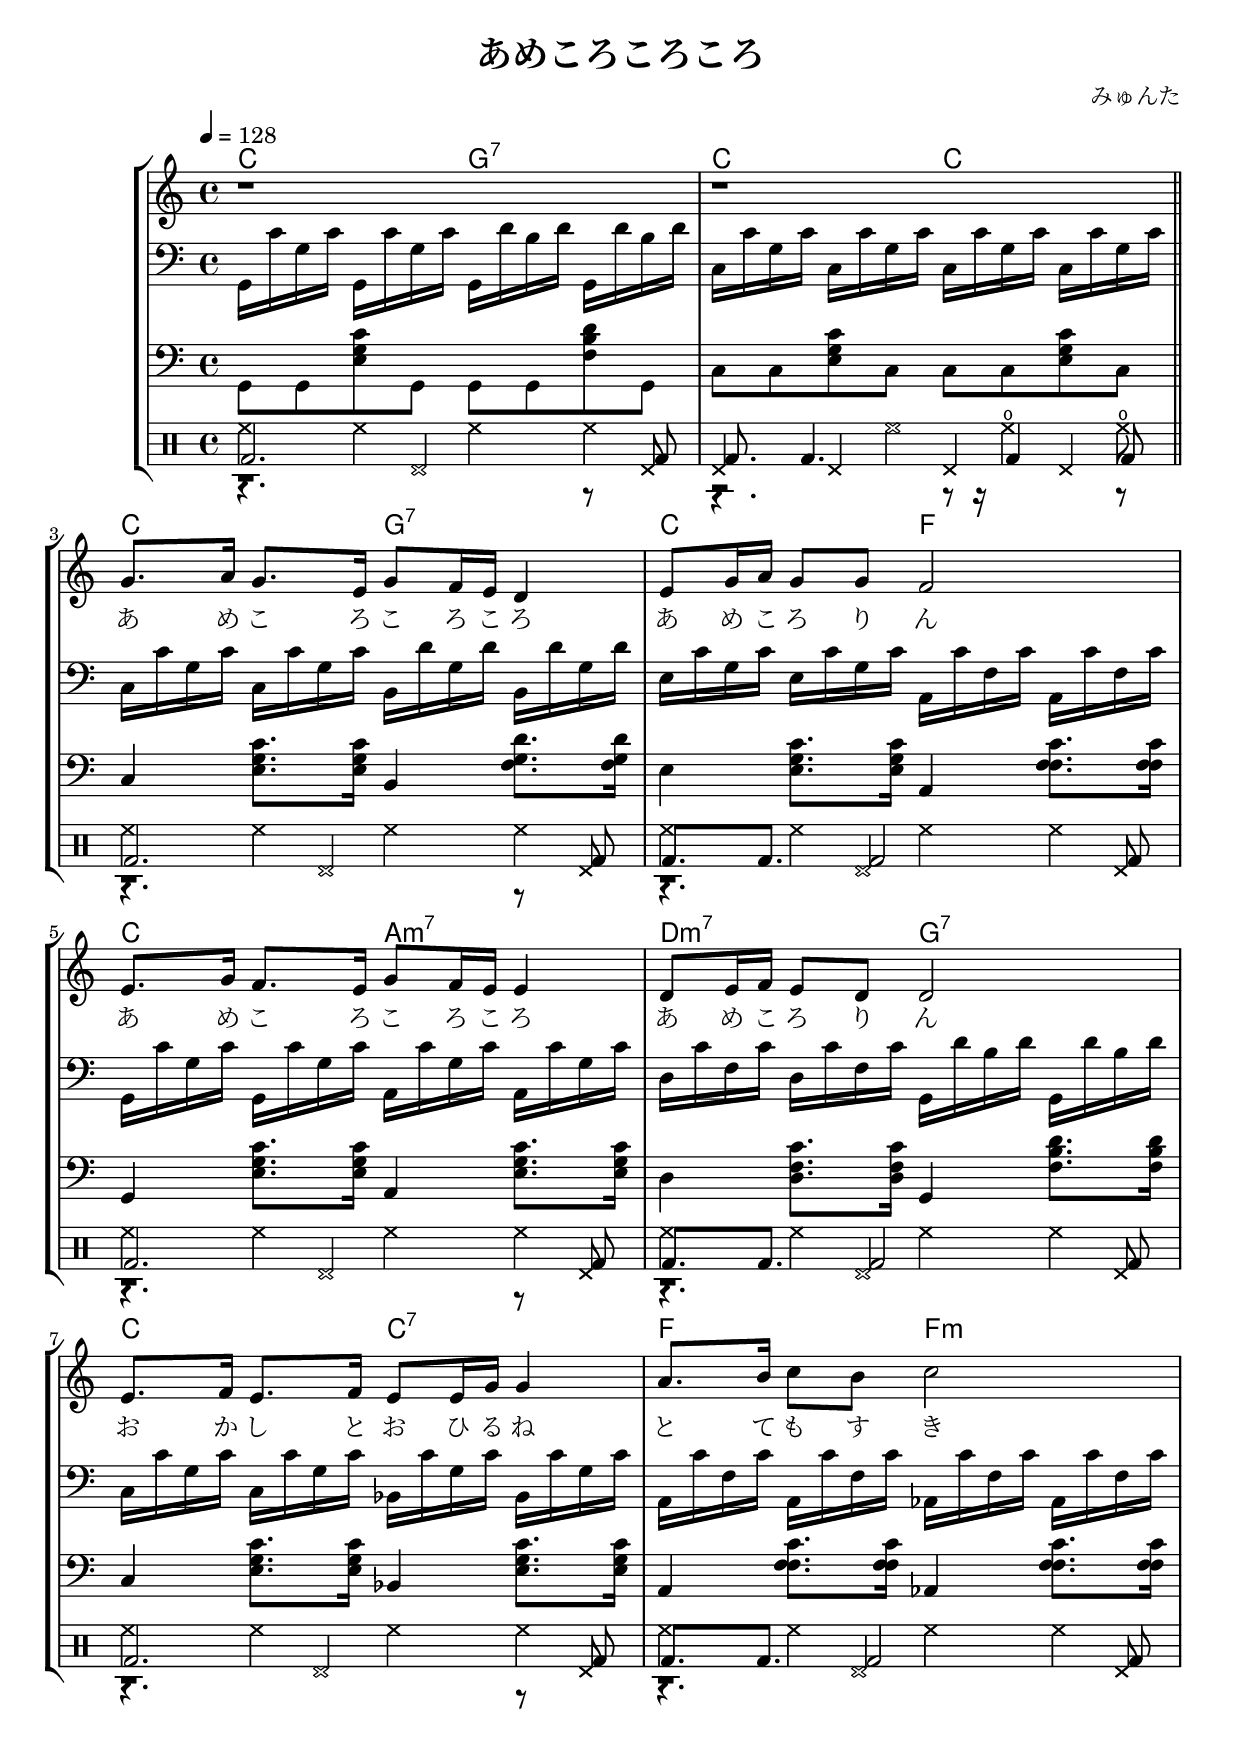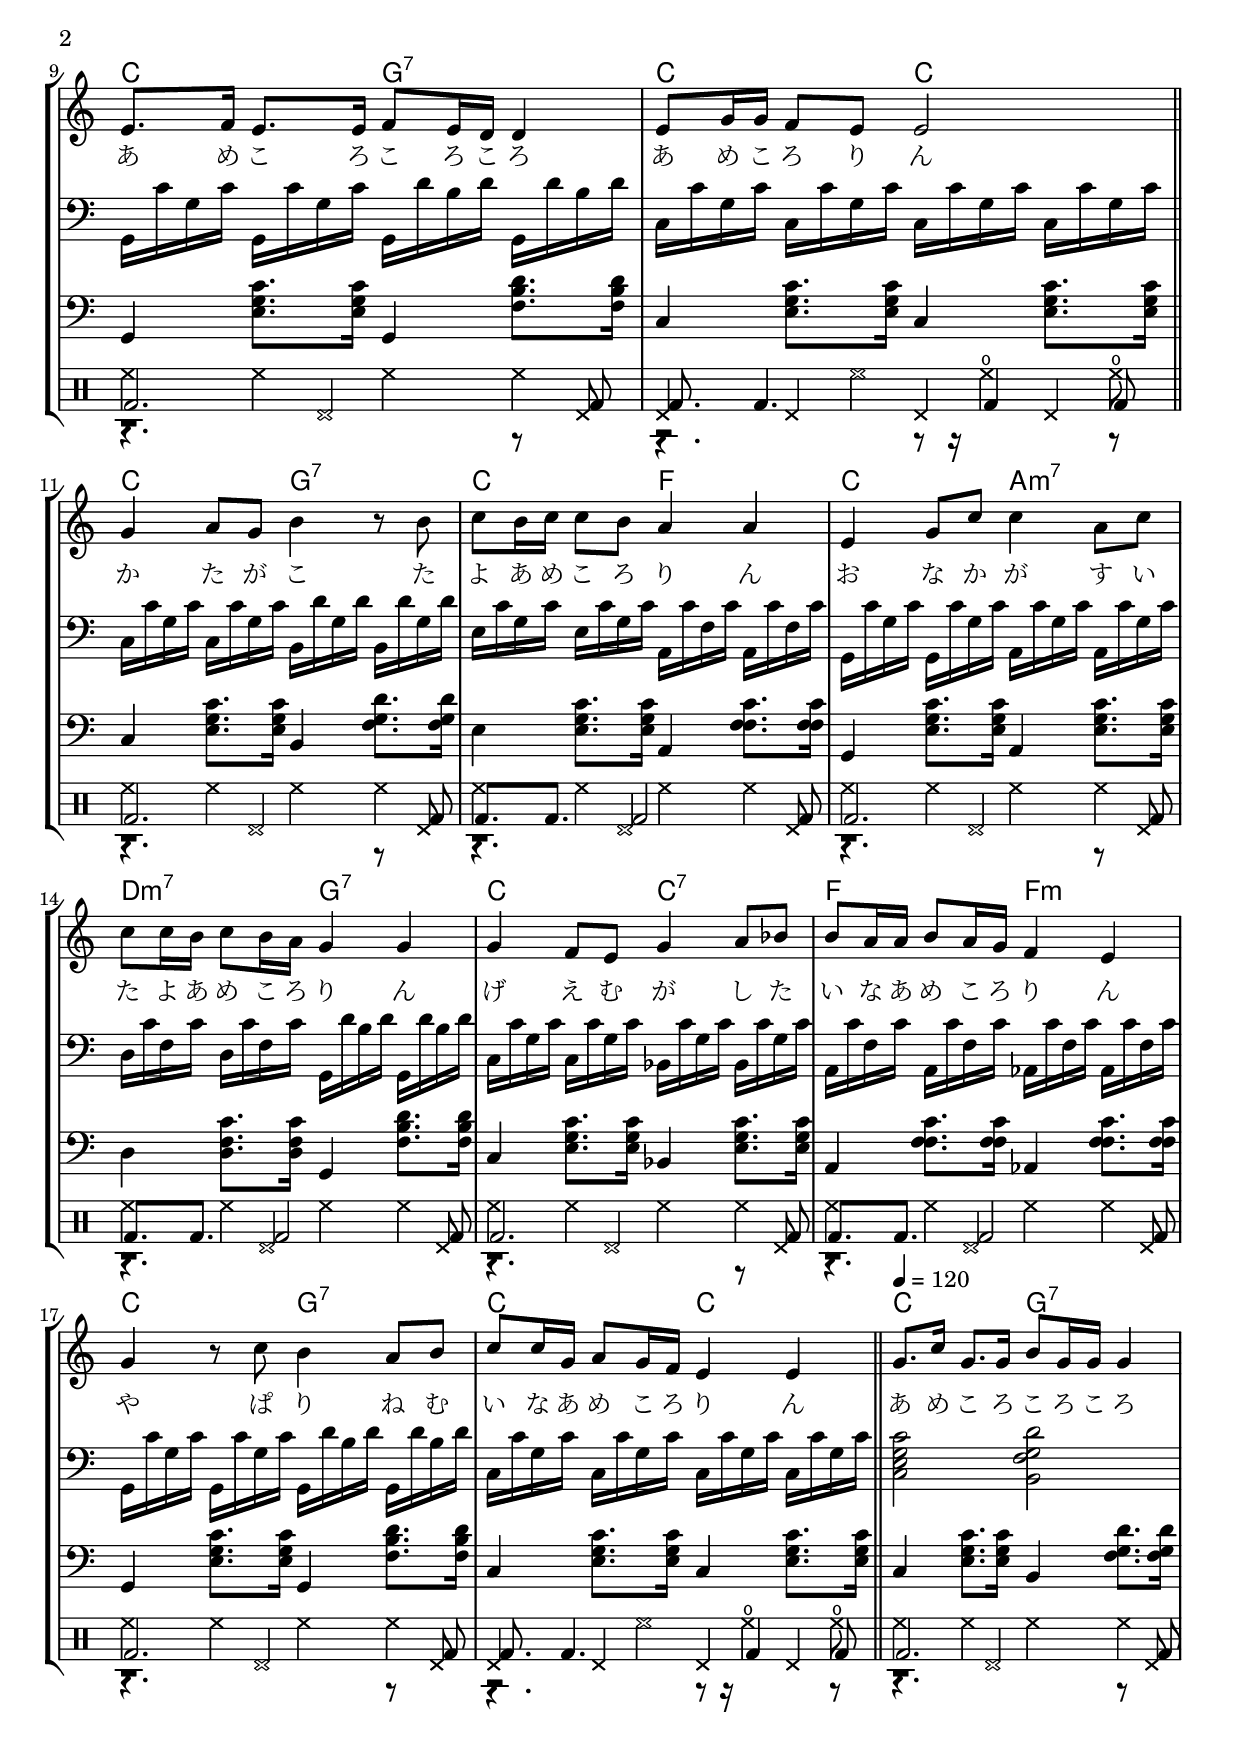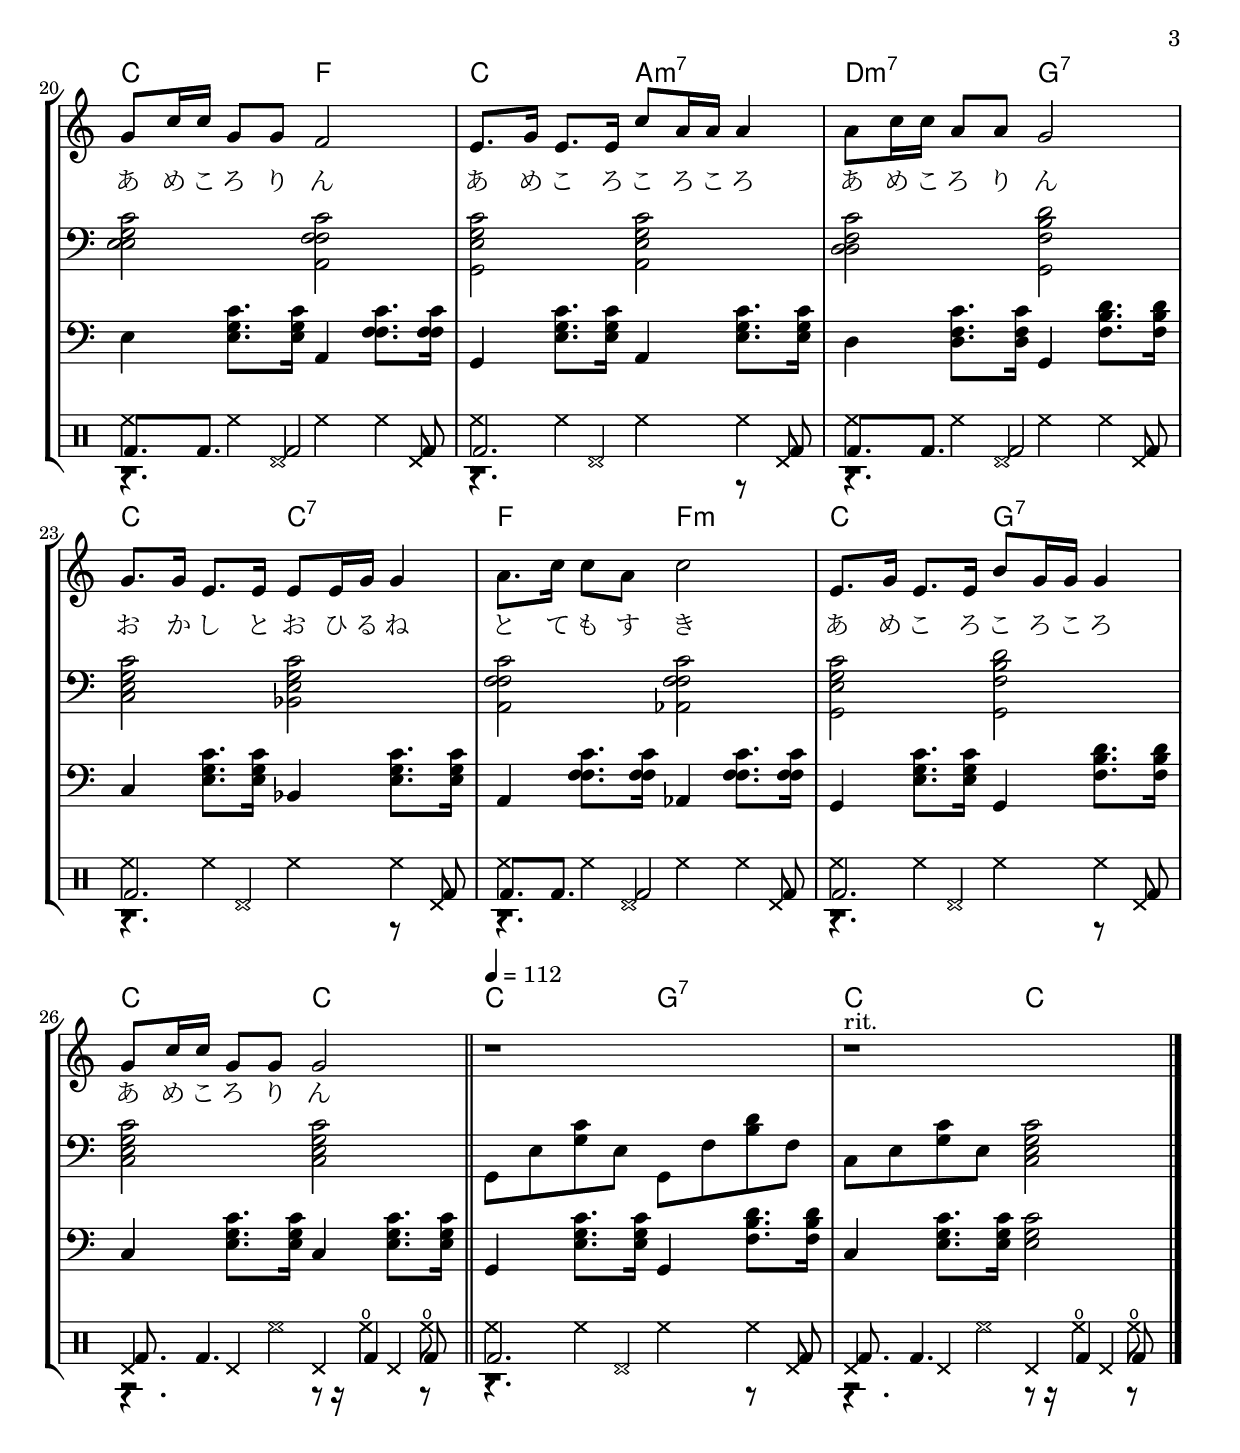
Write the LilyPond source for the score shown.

\version "2.12.1"

\header {
	title = \markup {あめころころころ}
	composer = \markup \center-column {みゅんた}
}

harmony = \chordmode {
	c2 g:7 c c 

	c g:7 c f c a:min7 d:min7 g:7 c c:7 f f:m c g:7 c c 

	c g:7 c f c a:min7 d:min7 g:7 c c:7 f f:m c g:7 c c 

	c g:7 c f c a:min7 d:min7 g:7 c c:7 f f:m c g:7 c c 

	c g:7 c c 
}

melody = {
	\key c \major
	\tempo 4 = 128
	r1 | r1   
	\set Staff.midiInstrument = #"fss0.32"
	 g'8.  a'16  g'8.  e'16  g'8  f'16  e'16  d'4 
	e'8  g'16  a'16  g'8  g'8  f'2 
	e'8.  g'16  f'8.  e'16  g'8  f'16  e'16  e'4 
	d'8  e'16  f'16  e'8  d'8  d'2 
	e'8.  f'16  e'8.  f'16  e'8  e'16  g'16  g'4 
	a'8.  b'16  c''8  b'8  c''2 
	e'8.  f'16  e'8.  e'16  f'8  e'16  d'16  d'4 
	e'8  g'16  g'16  f'8  e'8  e'2
	\set Staff.midiInstrument = #"mmi0.42"
	 g'4  a'8  g'8  b'4  r8  b'8 
	c''8  b'16  c''16  c''8  b'8  a'4  a'4 
	e'4  g'8  c''8  c''4  a'8  c''8 
	c''8  c''16  b'16  c''8  b'16  a'16  g'4  g'4 
	g'4  f'8  e'8  g'4  a'8  bes'8 
	b'8  a'16  a'16  b'8  a'16  g'16  f'4  e'4 
	g'4  r8  c''8  b'4  a'8  b'8 
	c''8  c''16  g'16  a'8  g'16  f'16  e'4  e'4
	\set Staff.midiInstrument = #"fss0.32"
		\tempo 4 = 120
 g'8.  c''16  g'8.  g'16  b'8  g'16  g'16  g'4 
	g'8  c''16  c''16  g'8  g'8  f'2 
	e'8.  g'16  e'8.  e'16  c''8  a'16  a'16  a'4 
	a'8  c''16  c''16  a'8  a'8  g'2 
	g'8.  g'16  e'8.  e'16  e'8  e'16  g'16  g'4 
	a'8.  c''16  c''8  a'8  c''2 
	e'8.  g'16  e'8.  e'16  b'8  g'16  g'16  g'4 
	g'8  c''16  c''16  g'8  g'8  g'2
	\tempo 4 = 112
	r1 | r1^"rit." \bar "|."
}

words = \lyricmode {
	
	あ  め  こ  ろ  こ  ろ  こ  ろ  あ  め  こ  ろ  り  ん  あ  め  こ  ろ  こ  ろ  こ  ろ  あ  め  こ  ろ  り  ん  お  か  し  と  お  ひ  る  ね  と  て  も  す  き  あ  め  こ  ろ  こ  ろ  こ  ろ  あ  め  こ  ろ  り  ん  
	か  た  が  こ  た  よ  あ  め  こ  ろ  り  ん  お  な  か  が  す  い  た  よ  あ  め  こ  ろ  り  ん  げ  え  む  が  し  た  い  な  あ  め  こ  ろ  り  ん  や  ぱ  り  ね  む  い  な  あ  め  こ  ろ  り  ん  
	あ  め  こ  ろ  こ  ろ  こ  ろ  あ  め  こ  ろ  り  ん  あ  め  こ  ろ  こ  ろ  こ  ろ  あ  め  こ  ろ  り  ん  お  か  し  と  お  ひ  る  ね  と  て  も  す  き  あ  め  こ  ろ  こ  ろ  こ  ろ  あ  め  こ  ろ  り  ん  
	
}

tempochange = {
	\tempo 4 = 128
	r1 | r1 \bar "||"
	\tempo 4 = 128
	r1 | r1 | r1 | r1 | r1 | r1 | r1 | r1 \bar "||"
	\tempo 4 = 128
	r1 | r1 | r1 | r1 | r1 | r1 | r1 | r1 \bar "||"
	\tempo 4 = 120
	r1 | r1 | r1 | r1 | r1 | r1 | r1 | r1 \bar "||"
	\tempo 4 = 112
	r1 | \tempo 4 = 84 r2 \tempo 4 = 74 r2 \bar "|."
}

mainacc = {
	\clef bass
	\set Staff.midiInstrument = #"FX 5 (brightness)"
	\key c \major
	\tempo 4 = 128
	g,16 c' g c' g, c' g c'
	g,16 d' b d' g, d' b d'
	c16 c' g c' c c' g c'
	c16 c' g c' c c' g c'
	\bar "||"

	\set Staff.midiInstrument = #"FX 5 (brightness)"
	c16 c' g c' c c' g c'
	b,16 d' g d' b, d' g d'
	e16 c' g c' e c' g c'
	a,16 c' f c' a, c' f c'
	g,16 c' g c' g, c' g c'
	a,16 c' g c' a, c' g c'
	d16 c' f c' d c' f c'
	g,16 d' b d' g, d' b d'
	c16 c' g c' c c' g c'
	bes,16 c' g c' bes, c' g c'
	a,16 c' f c' a, c' f c'
	as,16 c' f c' as, c' f c'
	g,16 c' g c' g, c' g c'
	g,16 d' b d' g, d' b d'
	c16 c' g c' c c' g c'
	c16 c' g c' c c' g c'
	\bar "||"

	\set Staff.midiInstrument = #"FX 5 (brightness)"
	c16 c' g c' c c' g c'
	b,16 d' g d' b, d' g d'
	e16 c' g c' e c' g c'
	a,16 c' f c' a, c' f c'
	g,16 c' g c' g, c' g c'
	a,16 c' g c' a, c' g c'
	d16 c' f c' d c' f c'
	g,16 d' b d' g, d' b d'
	c16 c' g c' c c' g c'
	bes,16 c' g c' bes, c' g c'
	a,16 c' f c' a, c' f c'
	as,16 c' f c' as, c' f c'
	g,16 c' g c' g, c' g c'
	g,16 d' b d' g, d' b d'
	c16 c' g c' c c' g c'
	c16 c' g c' c c' g c'
	\bar "||"

	\set Staff.midiInstrument = #"Bird Tweet"
	\tempo 4 = 120
	<c e g c'>2
	<b, f g d'>2
	<e e g c'>2
	<a, f f c'>2
	<g, e g c'>2
	<a, e g c'>2
	<d d f c'>2
	<g, f b d'>2
	<c e g c'>2
	<bes, e g c'>2
	<a, f f c'>2
	<as, f f c'>2
	<g, e g c'>2
	<g, f b d'>2
	<c e g c'>2
	<c e g c'>2
	\bar "||"

	\set Staff.midiInstrument = #"FX 3 (crystal)"
	\tempo 4 = 112
	g,8 e <g c'> e
	g,8 f <b d'> f
	c8 e <g c'> e
	<c e g c'>2
	\bar "|."
}

subacc = {
	\clef bass
	\set Staff.midiInstrument = #"Pad 4 (choir)"
	\key c \major
	\tempo 4 = 128
	g,8 g,8 <e g c'>8 g,8
	g,8 g,8 <f b d'>8 g,8
	c8 c8 <e g c'>8 c8
	c8 c8 <e g c'>8 c8
	\bar "||"

	\set Staff.midiInstrument = #"Pad 4 (choir)"
	c4 <e g c'>8. <e g c'>16
	b,4 <f g d'>8. <f g d'>16
	e4 <e g c'>8. <e g c'>16
	a,4 <f f c'>8. <f f c'>16
	g,4 <e g c'>8. <e g c'>16
	a,4 <e g c'>8. <e g c'>16
	d4 <d f c'>8. <d f c'>16
	g,4 <f b d'>8. <f b d'>16
	c4 <e g c'>8. <e g c'>16
	bes,4 <e g c'>8. <e g c'>16
	a,4 <f f c'>8. <f f c'>16
	as,4 <f f c'>8. <f f c'>16
	g,4 <e g c'>8. <e g c'>16
	g,4 <f b d'>8. <f b d'>16
	c4 <e g c'>8. <e g c'>16
	c4 <e g c'>8. <e g c'>16
	\bar "||"

	\set Staff.midiInstrument = #"Pad 4 (choir)"
	c4 <e g c'>8. <e g c'>16
	b,4 <f g d'>8. <f g d'>16
	e4 <e g c'>8. <e g c'>16
	a,4 <f f c'>8. <f f c'>16
	g,4 <e g c'>8. <e g c'>16
	a,4 <e g c'>8. <e g c'>16
	d4 <d f c'>8. <d f c'>16
	g,4 <f b d'>8. <f b d'>16
	c4 <e g c'>8. <e g c'>16
	bes,4 <e g c'>8. <e g c'>16
	a,4 <f f c'>8. <f f c'>16
	as,4 <f f c'>8. <f f c'>16
	g,4 <e g c'>8. <e g c'>16
	g,4 <f b d'>8. <f b d'>16
	c4 <e g c'>8. <e g c'>16
	c4 <e g c'>8. <e g c'>16
	\bar "||"

	\set Staff.midiInstrument = #"FX 3 (crystal)"
	\tempo 4 = 120
	c4 <e g c'>8. <e g c'>16
	b,4 <f g d'>8. <f g d'>16
	e4 <e g c'>8. <e g c'>16
	a,4 <f f c'>8. <f f c'>16
	g,4 <e g c'>8. <e g c'>16
	a,4 <e g c'>8. <e g c'>16
	d4 <d f c'>8. <d f c'>16
	g,4 <f b d'>8. <f b d'>16
	c4 <e g c'>8. <e g c'>16
	bes,4 <e g c'>8. <e g c'>16
	a,4 <f f c'>8. <f f c'>16
	as,4 <f f c'>8. <f f c'>16
	g,4 <e g c'>8. <e g c'>16
	g,4 <f b d'>8. <f b d'>16
	c4 <e g c'>8. <e g c'>16
	c4 <e g c'>8. <e g c'>16
	\bar "||"

	\set Staff.midiInstrument = #"Pad 4 (choir)"
	\tempo 4 = 112
	g,4 <e g c'>8. <e g c'>16
	g,4 <f b d'>8. <f b d'>16
	c4 <e g c'>8. <e g c'>16
	<e g c'>2
	\bar "|."
}

percA = {
	\drummode {
	r1  |r2 r8 hho4 hho8  \bar "||"
	r1  |r1  |r1  |r1  |r1  |r1  |r1  |r2 r8 hho4 hho8  \bar "||"
	r1  |r1  |r1  |r1  |r1  |r1  |r1  |r2 r8 hho4 hho8  \bar "||"
	r1  |r1  |r1  |r1  |r1  |r1  |r1  |r2 r8 hho4 hho8  \bar "||"
	r1  |r2 r8 hho4 hho8  \bar "|."
	}
}

percB = {
	\drummode {
	r4. hhp2 hhp8  |hhp4 hhp4 hhp4 hhp4  \bar "||"
	r4. hhp2 hhp8  |r4. hhp2 hhp8  |r4. hhp2 hhp8  |r4. hhp2 hhp8  |r4. hhp2 hhp8  |r4. hhp2 hhp8  |r4. hhp2 hhp8  |hhp4 hhp4 hhp4 hhp4  \bar "||"
	r4. hhp2 hhp8  |r4. hhp2 hhp8  |r4. hhp2 hhp8  |r4. hhp2 hhp8  |r4. hhp2 hhp8  |r4. hhp2 hhp8  |r4. hhp2 hhp8  |hhp4 hhp4 hhp4 hhp4  \bar "||"
	r4. hhp2 hhp8  |r4. hhp2 hhp8  |r4. hhp2 hhp8  |r4. hhp2 hhp8  |r4. hhp2 hhp8  |r4. hhp2 hhp8  |r4. hhp2 hhp8  |hhp4 hhp4 hhp4 hhp4  \bar "||"
	r4. hhp2 hhp8  |hhp4 hhp4 hhp4 hhp4  \bar "|."
	}
}

percC = {
	\drummode {
	hh4 hh4 hh4 hh4  |r4. hh2 r8  \bar "||"
	hh4 hh4 hh4 hh4  |hh4 hh4 hh4 hh4  |hh4 hh4 hh4 hh4  |hh4 hh4 hh4 hh4  |hh4 hh4 hh4 hh4  |hh4 hh4 hh4 hh4  |hh4 hh4 hh4 hh4  |r4. hh2 r8  \bar "||"
	hh4 hh4 hh4 hh4  |hh4 hh4 hh4 hh4  |hh4 hh4 hh4 hh4  |hh4 hh4 hh4 hh4  |hh4 hh4 hh4 hh4  |hh4 hh4 hh4 hh4  |hh4 hh4 hh4 hh4  |r4. hh2 r8  \bar "||"
	hh4 hh4 hh4 hh4  |hh4 hh4 hh4 hh4  |hh4 hh4 hh4 hh4  |hh4 hh4 hh4 hh4  |hh4 hh4 hh4 hh4  |hh4 hh4 hh4 hh4  |hh4 hh4 hh4 hh4  |r4. hh2 r8  \bar "||"
	hh4 hh4 hh4 hh4  |r4. hh2 r8  \bar "|."
	}
}

percD = {
	\drummode {
	bd2. r8 bd8  |bd8. bd4. r16 bd4 bd8  \bar "||"
	bd2. r8 bd8  |bd8. bd8. bd2 bd8  |bd2. r8 bd8  |bd8. bd8. bd2 bd8  |bd2. r8 bd8  |bd8. bd8. bd2 bd8  |bd2. r8 bd8  |bd8. bd4. r16 bd4 bd8  \bar "||"
	bd2. r8 bd8  |bd8. bd8. bd2 bd8  |bd2. r8 bd8  |bd8. bd8. bd2 bd8  |bd2. r8 bd8  |bd8. bd8. bd2 bd8  |bd2. r8 bd8  |bd8. bd4. r16 bd4 bd8  \bar "||"
	bd2. r8 bd8  |bd8. bd8. bd2 bd8  |bd2. r8 bd8  |bd8. bd8. bd2 bd8  |bd2. r8 bd8  |bd8. bd8. bd2 bd8  |bd2. r8 bd8  |bd8. bd4. r16 bd4 bd8  \bar "||"
	bd2. r8 bd8  |bd8. bd4. r16 bd4 bd8  \bar "|."
	}
}

\score {
	<<
		\new StaffGroup <<
			\new ChordNames {\harmony}
			\new Voice = "melody" {\melody}
			\new Lyrics \lyricsto "melody" \words
			\new Staff = "mainacc" {\mainacc}
			\new Staff = "subacc" {\subacc}
			\new DrumStaff <<
				\new DrumVoice {\percA}
				\new DrumVoice {\percB}
				\new DrumVoice {\percC}
				\new DrumVoice {\percD}
			>>
		>>
	>>
	\layout { }
}
